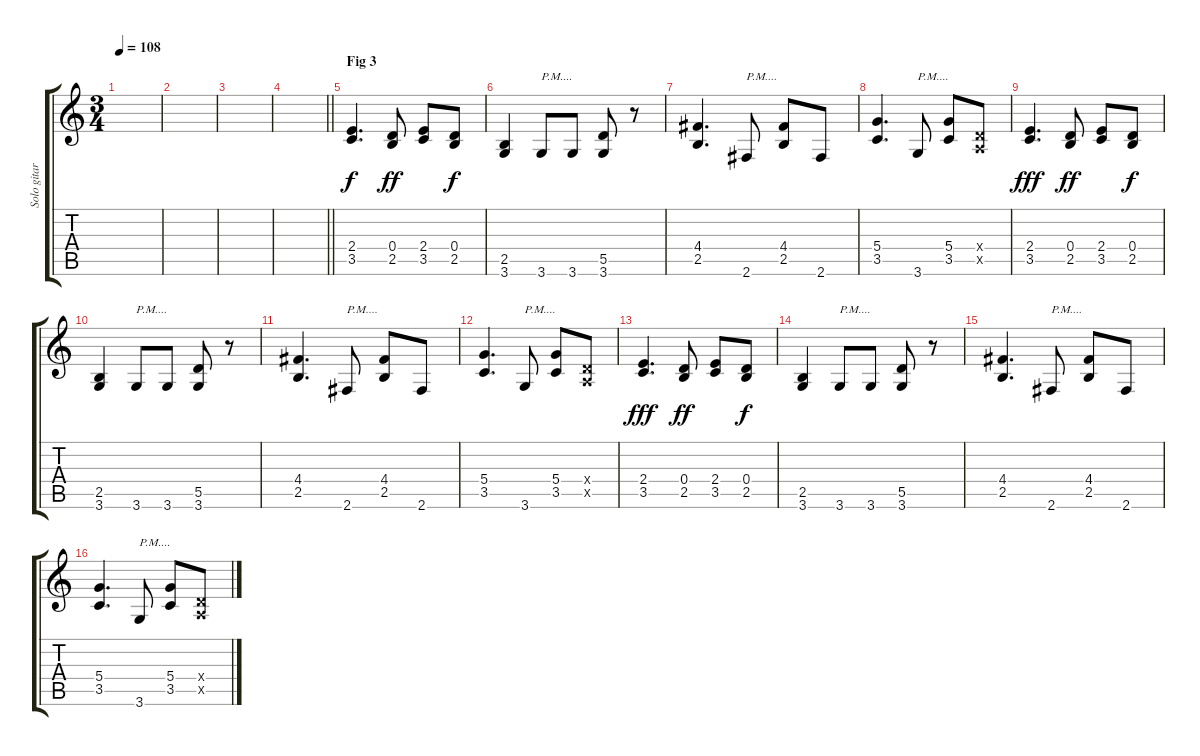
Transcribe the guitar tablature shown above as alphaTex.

\track ("Solo gitar" "Solo gitar") {instrument overdrivenguitar}
\staff {score tabs}
\tuning (E4 B3 G3 D3 A2 E2) {hide}
\ts (3 4)
\tempo 108
\clef g2
\ks c
|
|
|
\barLineRight lightlight
|
\section ("" "Fig 3")
(2.4 3.5).4{d volume 12 instrument overdrivenguitar} (0.4 2.5).8{dy ff} (2.4 3.5).8 (0.4 2.5).8{dy f} |
(2.5 3.6).4 3.6.8{txt "P.M...."} 3.6.8 (5.5 3.6).8 r.8 |
(4.4 2.5).4{d} 2.6.8{txt "P.M...."} (4.4 2.5).8 2.6.8 |
(5.4 3.5).4{d} 3.6.8{txt "P.M...."} (5.4 3.5).8 (0.4{x} 0.5{x}).8 |
(2.4 3.5).4{d dy fff volume 12} (0.4 2.5).8{dy ff} (2.4 3.5).8 (0.4 2.5).8{dy f} |
(2.5 3.6).4 3.6.8{txt "P.M...."} 3.6.8 (5.5 3.6).8 r.8 |
(4.4 2.5).4{d} 2.6.8{txt "P.M...."} (4.4 2.5).8 2.6.8 |
(5.4 3.5).4{d} 3.6.8{txt "P.M...."} (5.4 3.5).8 (0.4{x} 0.5{x}).8 |
(2.4 3.5).4{d dy fff volume 12} (0.4 2.5).8{dy ff} (2.4 3.5).8 (0.4 2.5).8{dy f} |
(2.5 3.6).4 3.6.8{txt "P.M...."} 3.6.8 (5.5 3.6).8 r.8 |
(4.4 2.5).4{d} 2.6.8{txt "P.M...."} (4.4 2.5).8 2.6.8 |
(5.4 3.5).4{d} 3.6.8{txt "P.M...."} (5.4 3.5).8 (0.4{x} 0.5{x}).8
